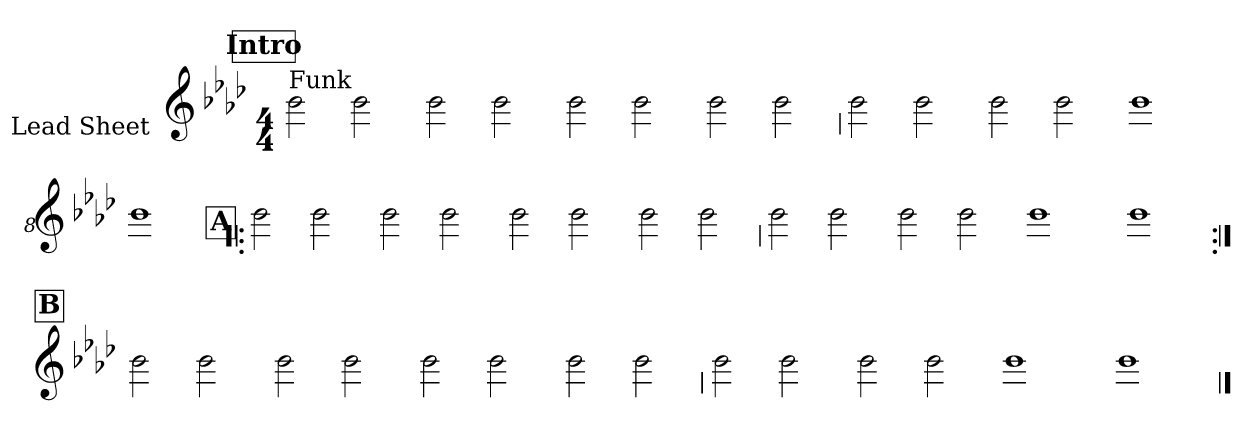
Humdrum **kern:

**kern
*part1
*staff1
*I"Lead Sheet
*stria0
*clefG2
*k[b-e-a-d-]
*A-:
*M4/4
!!LO:REH:place=s1:a:t=Intro
=1||
!LO:TX:a:t=Funk
2b-
2b-
=2-
2b-
2b-
=3-
2b-
2b-
=4-
2b-
2b-
!!LO:LB:g=z
=5
2b-
2b-
=6-
2b-
2b-
=7-
1b-
=8-
1b-
!!LO:LB:g=z
!!LO:REH:place=s1:a:t=A
=9!|:
2b-
2b-
=10-
2b-
2b-
=11-
2b-
2b-
=12-
2b-
2b-
!!LO:LB:g=z
=13
2b-
2b-
=14-
2b-
2b-
=15-
1b-
=16-
1b-
!!LO:LB:g=z
!!LO:REH:place=s1:a:t=B
=17:|!
2b-
2b-
=18-
2b-
2b-
=19-
2b-
2b-
=20-
2b-
2b-
!!LO:LB:g=z
=21
2b-
2b-
=22-
2b-
2b-
=23-
1b-
=24-
1b-
==
*-
